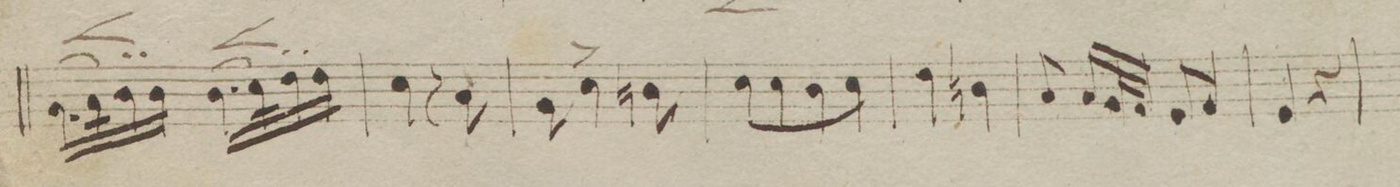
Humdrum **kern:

**kern	**dynam
*I"Clarinetto 2do. in B.	*
*clefG2	*
*k[b-e-a-]	*
*M2/4	*
(16.f\LL	<
32g\K)	.
16a-'\	.
16a-'\JJ	[
(16.a-\LL	<
32b-\K)	.
16cc'\	[
16cc'\JJ	.
=100	=100
4b-\	.
8r	.
8g\	.
=101	=101
8f\	.
4b-^\	.
8a\	.
=102	=102
8b-\L	.
8b-\	.
8a-\	.
8b-\J	.
=103	=103
4cc\	.
4a\	.
=104	=104
8g/	.
16g/LL	.
32f/L	.
32e-/JJJ	.
8d/L	.
8e-/J	.
=105	=105
4d/	.
4r	.
=106	=106
*-	*-
